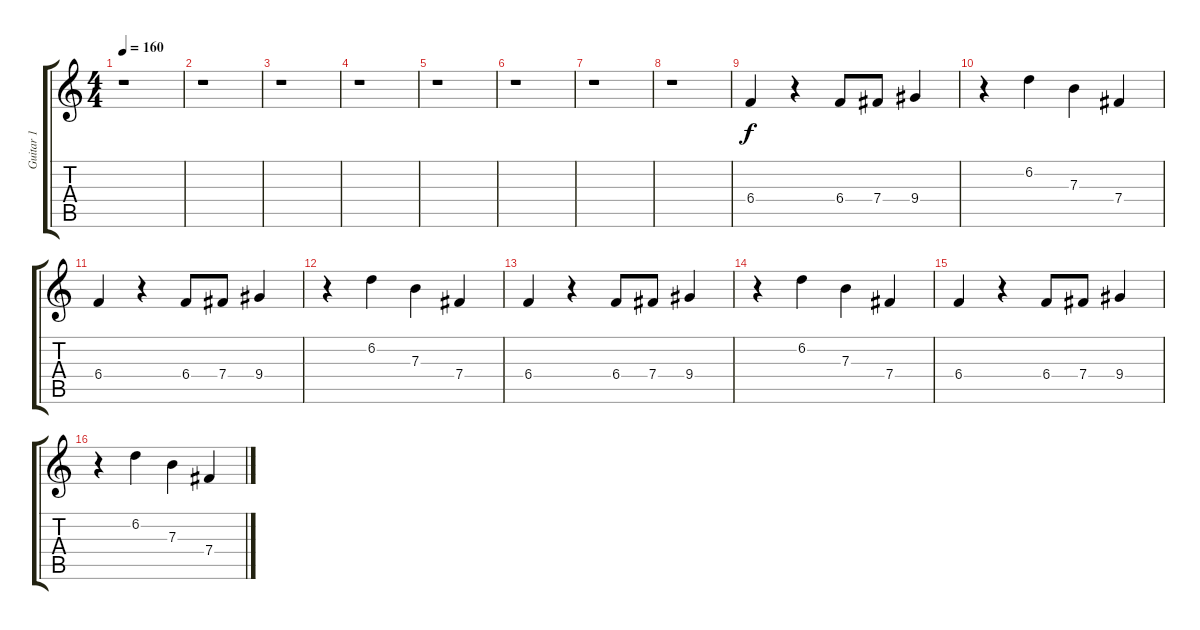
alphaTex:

\track ("Guitar 1" "Guitar 1") {instrument distortionguitar}
\staff {score tabs}
\tuning (Db4 Ab3 E3 B2 Gb2 Db2) {hide}
\ts (4 4)
\tempo 160
\clef g2
\ks c
r.1{dy mp} |
r.1 |
r.1 |
r.1 |
r.1 |
r.1 |
r.1 |
r.1 |
6.4.4{dy f} r.4 6.4.8 7.4.8 9.4.4 |
r.4 6.2.4 7.3.4 7.4.4 |
6.4.4 r.4 6.4.8 7.4.8 9.4.4 |
r.4 6.2.4 7.3.4 7.4.4 |
6.4.4 r.4 6.4.8 7.4.8 9.4.4 |
r.4 6.2.4 7.3.4 7.4.4 |
6.4.4 r.4 6.4.8 7.4.8 9.4.4 |
r.4 6.2.4 7.3.4 7.4.4
